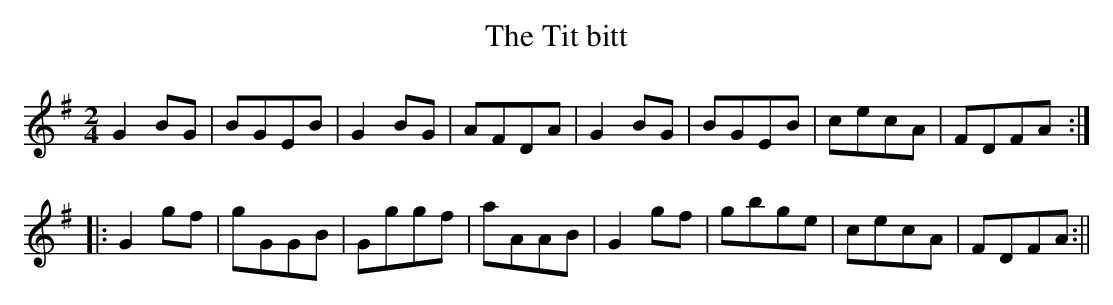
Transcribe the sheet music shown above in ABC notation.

X:1
T:Tit bitt, The
M:2/4
L:1/8
K:G
G2 BG|BGEB|G2 BG|AFDA|G2 BG|BGEB|cecA|FDFA:|
|:G2 gf|gGGB|Gggf|aAAB|G2 gf|gbge|cecA|FDFA:||
